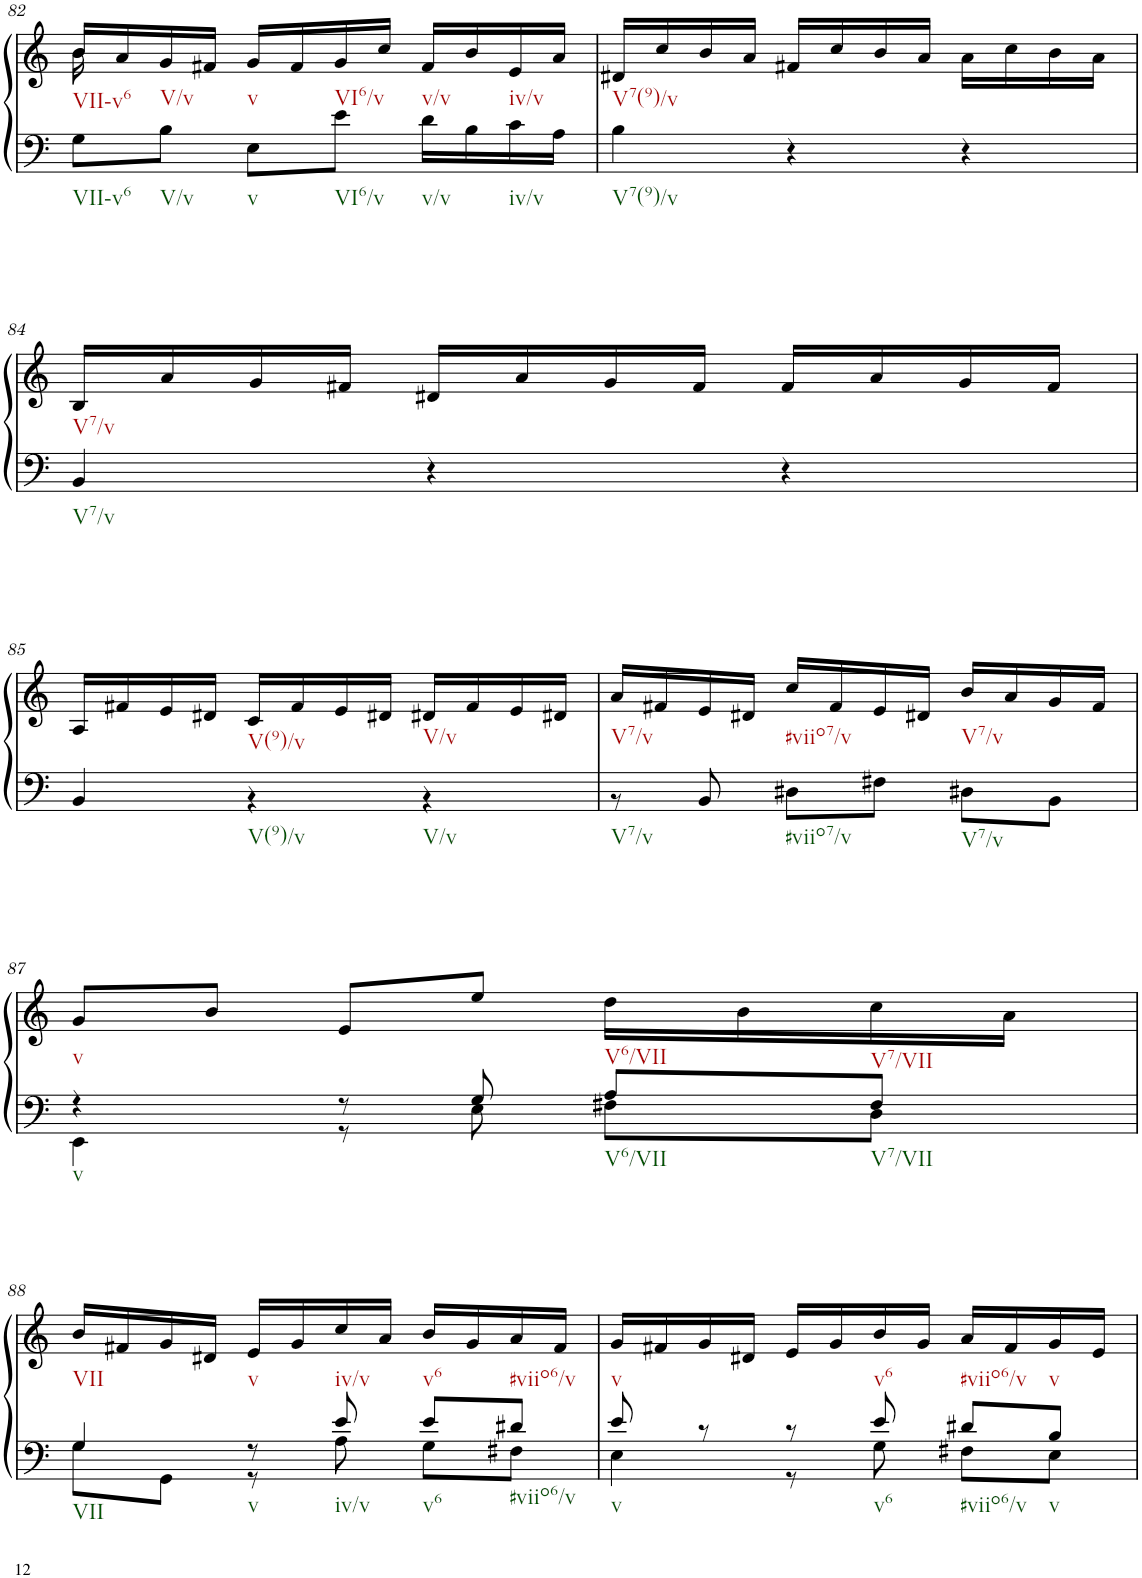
**kern	**kern
*part1	*part1
*staff2	*staff1
*I"Klavier linke Hand	*
!!LO:PB:g=z
*clefF4	*clefG2
*k[]	*k[]
*M3/4	*M3/4
=82	=82
*	*^
8G\L	16b/LL	16b\
.	16a/	2ryy
8B\J	16g/	.
.	16f#X/JJ	.
8E\L	16g/LL	.
.	16f#/	.
8e\J	16g/	.
.	16cc/JJ	.
16d\LL	16f#/LL	.
16B\	16b/	8.ryy
16c\	16e/	.
16A\JJ	16a/JJ	.
*	*v	*v
=83	=83
4B\	16d#X/LL
.	16cc/
.	16b/
.	16a/JJ
4r	16f#X/LL
.	16cc/
.	16b/
.	16a/JJ
4r	16a\LL
.	16cc\
.	16b\
.	16a\JJ
!!LO:LB:g=z
=84	=84
4BB/	16B/LL
.	16a/
.	16g/
.	16f#X/JJ
4r	16d#X/LL
.	16a/
.	16g/
.	16f#/JJ
4r	16f#/LL
.	16a/
.	16g/
.	16f#/JJ
!!LO:LB:g=z
=85	=85
*^	*
2.ryy	4BB/	16A/LL
.	.	16f#X/
.	.	16e/
.	.	16d#X/JJ
.	4r	16c/LL
.	.	16f#/
.	.	16e/
.	.	16d#X/JJ
.	4r	16d#X/LL
.	.	16f#/
.	.	16e/
.	.	16d#X/JJ
=86	=86	=86
2.ryy	8r	16a/LL
.	.	16f#X/
.	8BB/	16e/
.	.	16d#X/JJ
.	8D#X\L	16cc/LL
.	.	16f#/
.	8F#X\J	16e/
.	.	16d#X/JJ
.	8D#X\L	16b/LL
.	.	16a/
.	8BB\J	16g/
.	.	16f#/JJ
!!LO:LB:g=z
=87	=87	=87
4r	4EE\	8g/L
.	.	8b/J
8r	8r	8e/L
8G/	8E\	8ee/J
8A/L	8F#X\L	16dd\LL
.	.	16b\
8F#/J	8D\J	16cc\
.	.	16a\JJ
!!LO:LB:g=z
=88	=88	=88
4G/	8G\L	16b/LL
.	.	16f#X/
.	8GG\J	16g/
.	.	16d#X/JJ
8r	8r	16e/LL
.	.	16g/
8e/	8A\	16cc/
.	.	16a/JJ
8e/L	8G\L	16b/LL
.	.	16g/
8d#X/J	8F#X\J	16a/
.	.	16f#/JJ
=89	=89	=89
8e/	4E\	16g/LL
.	.	16f#X/
8r	.	16g/
.	.	16d#X/JJ
8r	8r	16e/LL
.	.	16g/
8e/	8G\	16b/
.	.	16g/JJ
8d#X/L	8F#X\L	16a/LL
.	.	16f#/
8B/J	8E\J	16g/
.	.	16e/JJ
*v	*v	*
=	=
*-	*-
